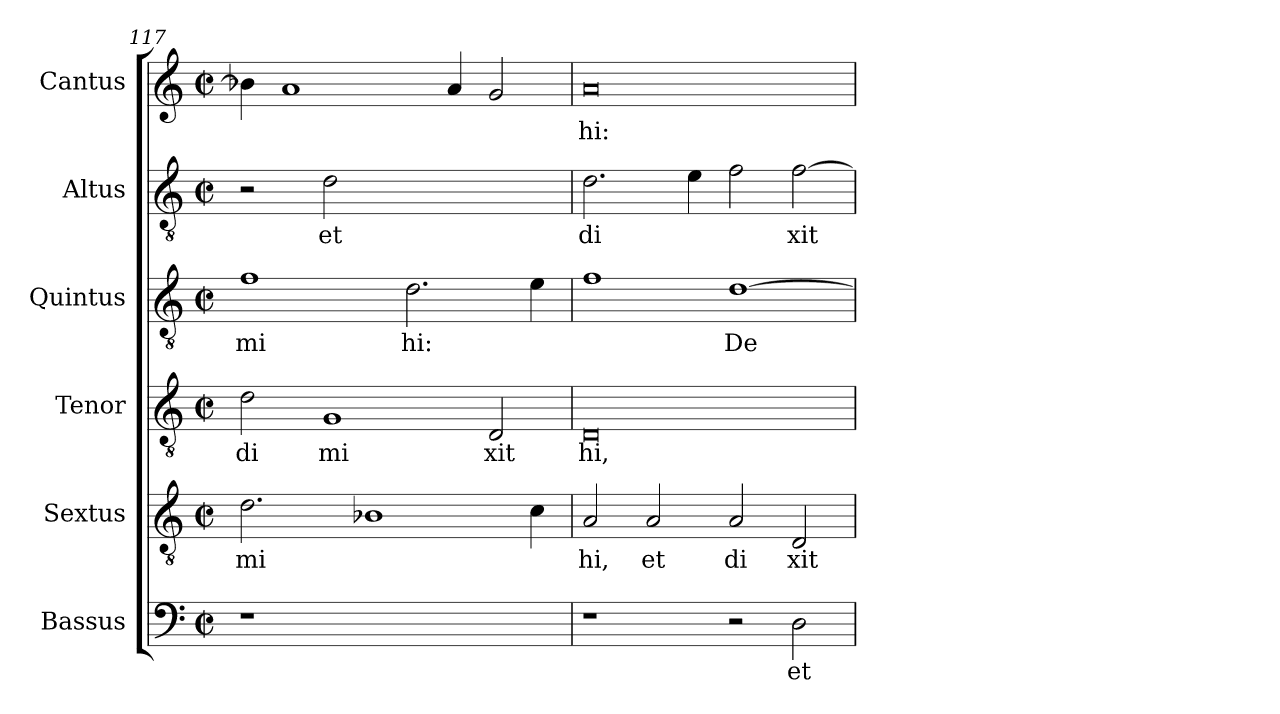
**kern	**text	**kern	**text	**kern	**text	**kern	**text	**kern	**text	**kern	**text
*part6	*part6	*part5	*part5	*part4	*part4	*part3	*part3	*part2	*part2	*part1	*part1
*staff6	*staff6	*staff5	*staff5	*staff4	*staff4	*staff3	*staff3	*staff2	*staff2	*staff1	*staff1
*I"Bassus	*	*I"Sextus	*	*I"Tenor	*	*I"Quintus	*	*I"Altus	*	*I"Cantus	*
!!LO:LB:g=z
*clefF4	*	*clefGv2	*	*clefGv2	*	*clefGv2	*	*clefGv2	*	*clefG2	*
*	*	*	*	*k[]	*	*	*	*	*	*	*
*	*	*	*	*C:	*	*	*	*	*	*	*
*M2/2	*	*M2/2	*	*M2/2	*	*M2/2	*	*M2/2	*	*M2/2	*
*met(c|)	*	*met(c|)	*	*met(c|)	*	*met(c|)	*	*met(c|)	*	*met(c|)	*
=117	=117	=117	=117	=117	=117	=117	=117	=117	=117	=117	=117
!	!	!	!LO:LY:b	!	!LO:LY:b:cj	!	!LO:LY:b:cj	!	!	!	!
1r	.	2.d\	mi	2d\	di	1f	mi	2r	.	4b-X\]	.
.	.	.	.	.	.	.	.	.	.	1a	.
!	!	!	!	!	!LO:LY:b:cj	!	!	!	!LO:LY:b:cj	!	!
.	.	.	.	1G	mi	.	.	2d\	et	.	.
.	.	1B-X	.	.	.	.	.	.	.	.	.
!	!	!	!	!	!	!	!LO:LY:b:cj	!	!	!	!
1ryy	.	.	.	.	.	2.d\	hi:	1ryy	.	.	.
.	.	.	.	.	.	.	.	.	.	4a/	.
!	!	!	!	!	!LO:LY:b:cj	!	!	!	!	!	!
.	.	.	.	2D/	xit	.	.	.	.	2g/	.
.	.	4c\	.	.	.	4e\	.	.	.	.	.
=118	=118	=118	=118	=118	=118	=118	=118	=118	=118	=118	=118
!	!	!	!LO:LY:b:cj	!	!LO:LY:b:cj	!	!	!	!LO:LY:b:cj	!	!LO:LY:b:cj
1r	.	2A/	hi,	0D	hi,	1f	.	2.d\	di	0a	hi:
!	!	!	!LO:LY:b:cj	!	!	!	!	!	!	!	!
.	.	2A/	et	.	.	.	.	.	.	.	.
.	.	.	.	.	.	.	.	4e\	.	.	.
!	!	!	!LO:LY:b:cj	!	!	!	!LO:LY:b:cj	!	!	!	!
2r	.	2A/	di	.	.	[>1d	De	2f\	.	.	.
!	!LO:LY:b:cj	!	!LO:LY:b:cj	!	!	!	!	!	!LO:LY:b	!	!
2D\	et	2D/	xit	.	.	.	.	[>2f\	xit	.	.
=	=	=	=	=	=	=	=	=	=	=	=
*-	*-	*-	*-	*-	*-	*-	*-	*-	*-	*-	*-
